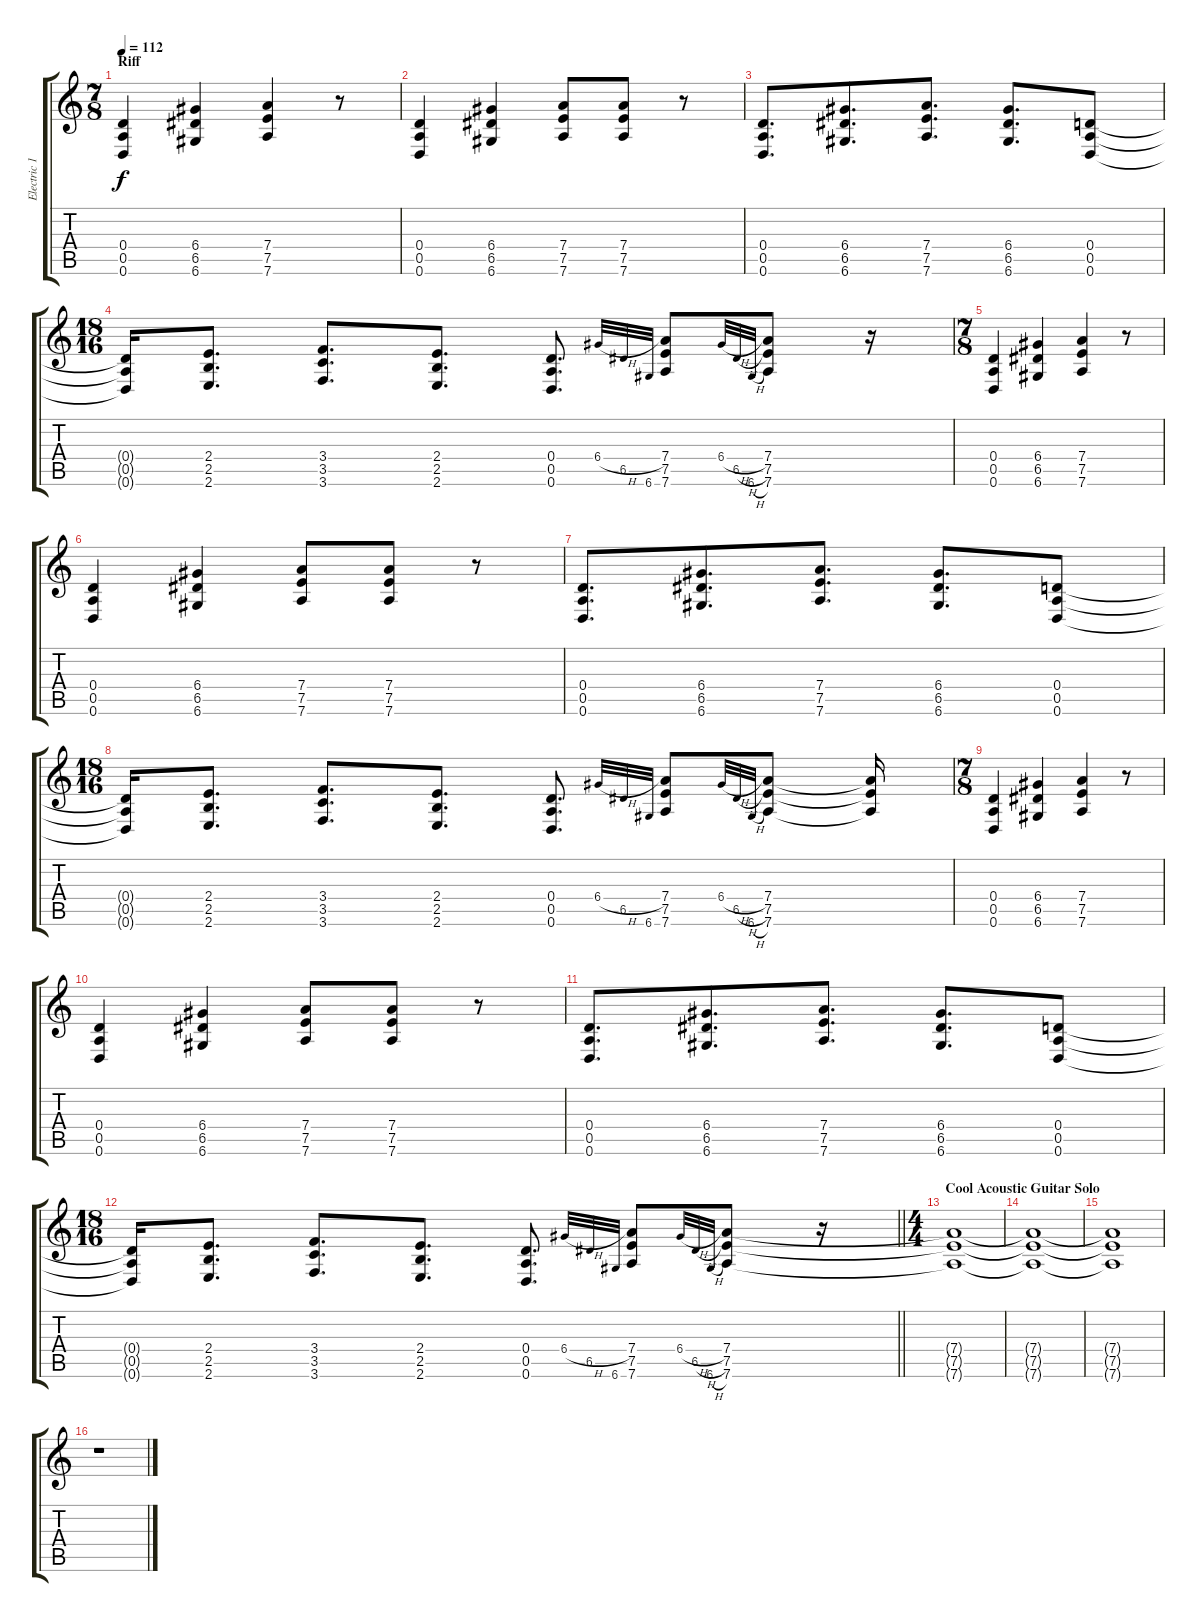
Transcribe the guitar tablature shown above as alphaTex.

\track ("Electric 1" "Electric 1") {instrument distortionguitar}
\staff {score tabs}
\tuning (E4 B3 G3 D3 A2 D2) {hide}
\ts (7 8)
\section ("" "Riff")
\tempo 112
\clef g2
\ks c
(0.4 0.5 0.6).4{dy f volume 10} (6.4 6.5 6.6).4 (7.4 7.5 7.6).4 r.8 |
(0.4 0.5 0.6).4 (6.4 6.5 6.6).4 (7.4 7.5 7.6).8 (7.4 7.5 7.6).8 r.8 |
(0.4 0.5 0.6).8{d} (6.4 6.5 6.6).8{d} (7.4 7.5 7.6).8{d} (6.4 6.5 6.6).8{d} (0.4 0.5 0.6).8 |
\ts (18 16)
(0.4{t} 0.5{t} 0.6{t}).16 (2.4 2.5 2.6).8{d} (3.4 3.5 3.6).8{d} (2.4 2.5 2.6).8{d} (0.4 0.5 0.6).8{d} 6.4{h}.32{gr onbeat} 6.5.32{gr onbeat} 6.6.32{gr onbeat} (7.4 7.5 7.6).8 6.4{h}.32{gr onbeat} 6.5{h}.32{gr onbeat} 6.6{h}.32{gr onbeat} (7.4 7.5 7.6).8 r.16 |
\ts (7 8)
(0.4 0.5 0.6).4 (6.4 6.5 6.6).4 (7.4 7.5 7.6).4 r.8 |
(0.4 0.5 0.6).4 (6.4 6.5 6.6).4 (7.4 7.5 7.6).8 (7.4 7.5 7.6).8 r.8 |
(0.4 0.5 0.6).8{d} (6.4 6.5 6.6).8{d} (7.4 7.5 7.6).8{d} (6.4 6.5 6.6).8{d} (0.4 0.5 0.6).8 |
\ts (18 16)
(0.4{t} 0.5{t} 0.6{t}).16 (2.4 2.5 2.6).8{d} (3.4 3.5 3.6).8{d} (2.4 2.5 2.6).8{d} (0.4 0.5 0.6).8{d} 6.4{h}.32{gr onbeat} 6.5.32{gr onbeat} 6.6.32{gr onbeat} (7.4 7.5 7.6).8 6.4{h}.32{gr onbeat} 6.5{h}.32{gr onbeat} 6.6{h}.32{gr onbeat} (7.4 7.5 7.6).8 (7.4{t} 7.5{t} 7.6{t}).16 |
\ts (7 8)
(0.4 0.5 0.6).4 (6.4 6.5 6.6).4 (7.4 7.5 7.6).4 r.8 |
(0.4 0.5 0.6).4 (6.4 6.5 6.6).4 (7.4 7.5 7.6).8 (7.4 7.5 7.6).8 r.8 |
(0.4 0.5 0.6).8{d} (6.4 6.5 6.6).8{d} (7.4 7.5 7.6).8{d} (6.4 6.5 6.6).8{d} (0.4 0.5 0.6).8 |
\ts (18 16)
\barLineRight lightlight
(0.4{t} 0.5{t} 0.6{t}).16 (2.4 2.5 2.6).8{d} (3.4 3.5 3.6).8{d} (2.4 2.5 2.6).8{d} (0.4 0.5 0.6).8{d} 6.4{h}.32{gr onbeat} 6.5.32{gr onbeat} 6.6.32{gr onbeat} (7.4 7.5 7.6).8 6.4{h}.32{gr onbeat} 6.5{h}.32{gr onbeat} 6.6{h}.32{gr onbeat} (7.4 7.5 7.6).8 r.16 |
\ts (4 4)
\section ("" "Cool Acoustic Guitar Solo")
(7.4{t} 7.5{t} 7.6{t}).1 |
(7.4{t} 7.5{t} 7.6{t}).1 |
(7.4{t} 7.5{t} 7.6{t}).1 |
r.1
